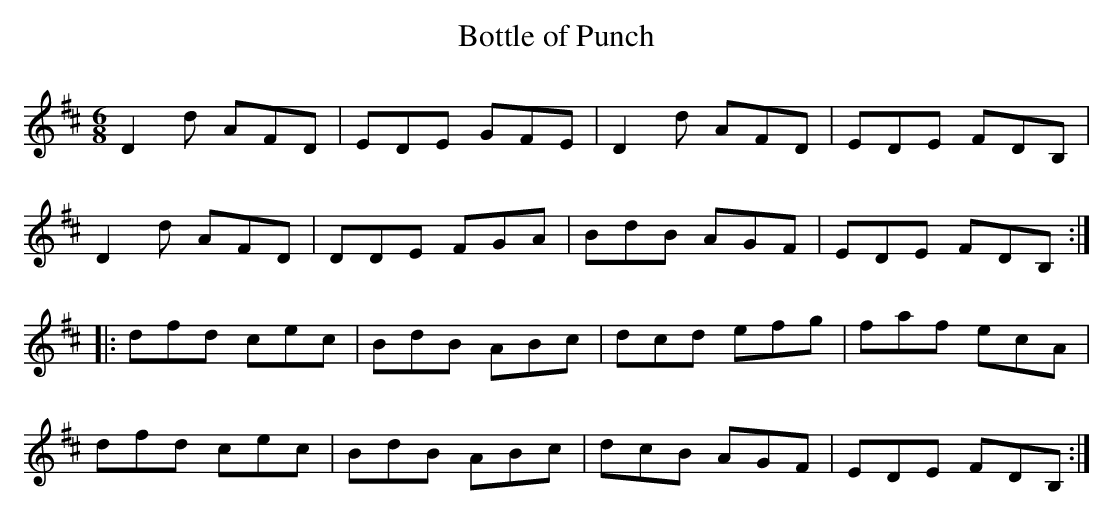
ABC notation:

X:1
T:Bottle of Punch
M:6/8
L:1/8
K:D
D2d AFD|EDE GFE|D2d AFD|EDE FDB,|
D2d AFD|DDE FGA|BdB AGF|EDE FDB,:|
|:dfd cec|BdB ABc|dcd efg|faf ecA|
dfd cec|BdB ABc|dcB AGF|EDE FDB,:|
